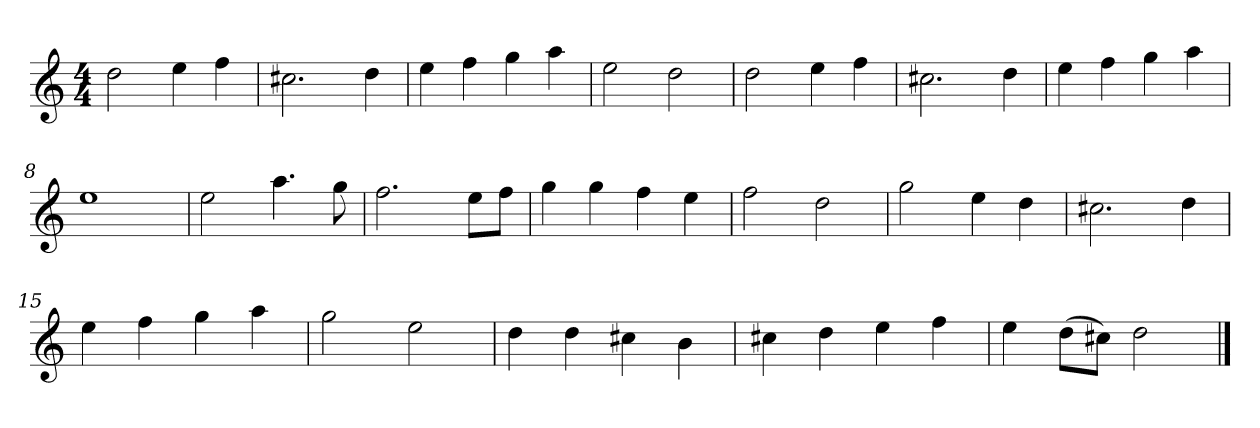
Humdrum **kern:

**kern
*part1
*staff1
*k[]
*M4/4
*MM120
=1
2dd
4ee
4ff
=2
2.cc#X
4dd
=3
4ee
4ff
4gg
4aa
=4
2ee
2dd
=5
2dd
4ee
4ff
=6
2.cc#X
4dd
=7
4ee
4ff
4gg
4aa
=8
1ee
=9
2ee
4.aa
8gg
=10
2.ff
8eeL
8ffJ
=11
4gg
4gg
4ff
4ee
=12
2ff
2dd
=13
2gg
4ee
4dd
=14
2.cc#X
4dd
=15
4ee
4ff
4gg
4aa
=16
2gg
2ee
=17
4dd
4dd
4cc#X
4b
=18
4cc#X
4dd
4ee
4ff
=19
4ee
(8ddL
8cc#XJ)
2dd
==
*-
